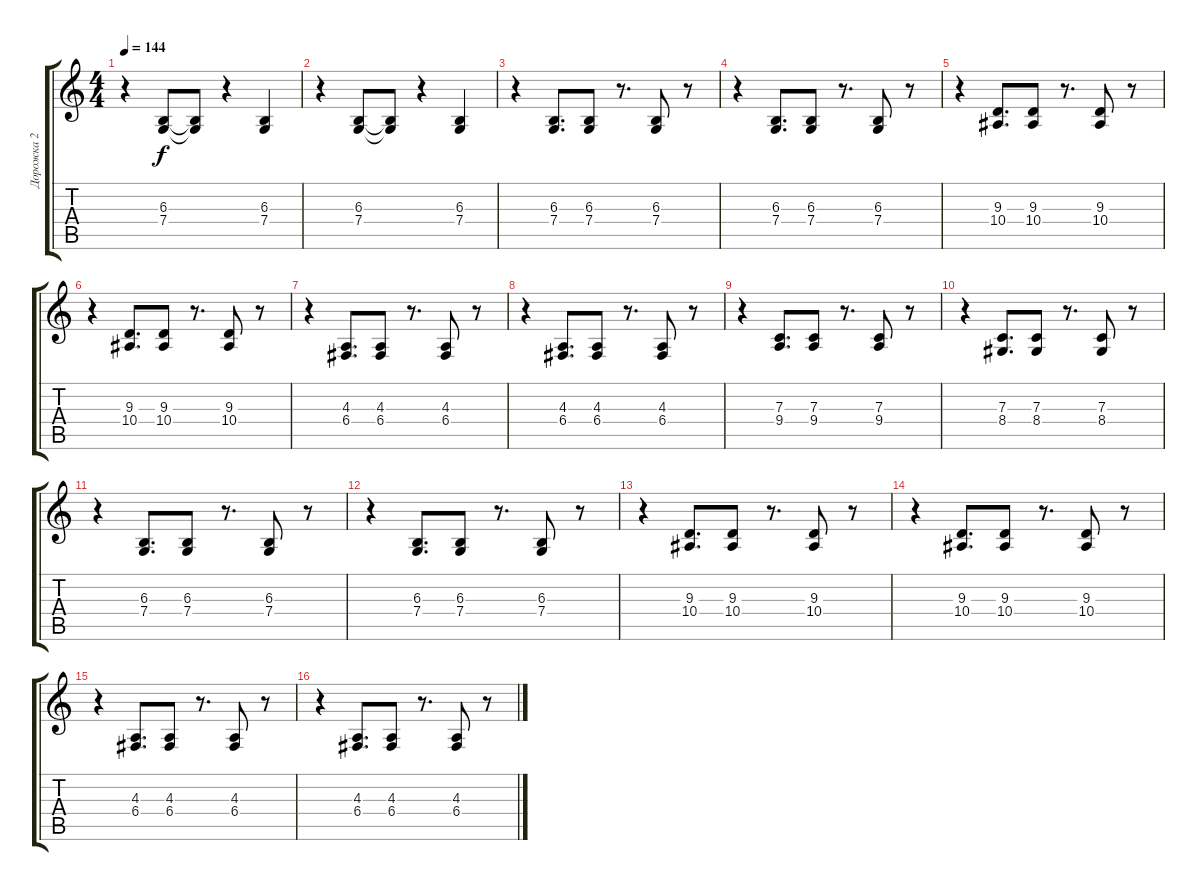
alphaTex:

\track ("Дорожка 2" "Дорожка 2") {instrument tremolostrings}
\staff {score tabs}
\tuning (D4 A3 F3 C3 G2 D2) {hide}
\ts (4 4)
\tempo 144
\clef g2
\ks c
r.4{dy f} (6.3 7.4).8 (6.3{t} 7.4{t}).8 r.4 (6.3 7.4).4 |
r.4 (6.3 7.4).8 (6.3{t} 7.4{t}).8 r.4 (6.3 7.4).4 |
r.4 (6.3 7.4).8{d} (6.3 7.4).8 r.8{d} (6.3 7.4).8 r.8 |
r.4 (6.3 7.4).8{d} (6.3 7.4).8 r.8{d} (6.3 7.4).8 r.8 |
r.4 (9.3 10.4).8{d} (9.3 10.4).8 r.8{d} (9.3 10.4).8 r.8 |
r.4 (9.3 10.4).8{d} (9.3 10.4).8 r.8{d} (9.3 10.4).8 r.8 |
r.4 (4.3 6.4).8{d} (4.3 6.4).8 r.8{d} (4.3 6.4).8 r.8 |
r.4 (4.3 6.4).8{d} (4.3 6.4).8 r.8{d} (4.3 6.4).8 r.8 |
r.4 (7.3 9.4).8{d} (7.3 9.4).8 r.8{d} (7.3 9.4).8 r.8 |
r.4 (7.3 8.4).8{d} (7.3 8.4).8 r.8{d} (7.3 8.4).8 r.8 |
r.4 (6.3 7.4).8{d} (6.3 7.4).8 r.8{d} (6.3 7.4).8 r.8 |
r.4 (6.3 7.4).8{d} (6.3 7.4).8 r.8{d} (6.3 7.4).8 r.8 |
r.4 (9.3 10.4).8{d} (9.3 10.4).8 r.8{d} (9.3 10.4).8 r.8 |
r.4 (9.3 10.4).8{d} (9.3 10.4).8 r.8{d} (9.3 10.4).8 r.8 |
r.4 (4.3 6.4).8{d} (4.3 6.4).8 r.8{d} (4.3 6.4).8 r.8 |
r.4 (4.3 6.4).8{d} (4.3 6.4).8 r.8{d} (4.3 6.4).8 r.8
